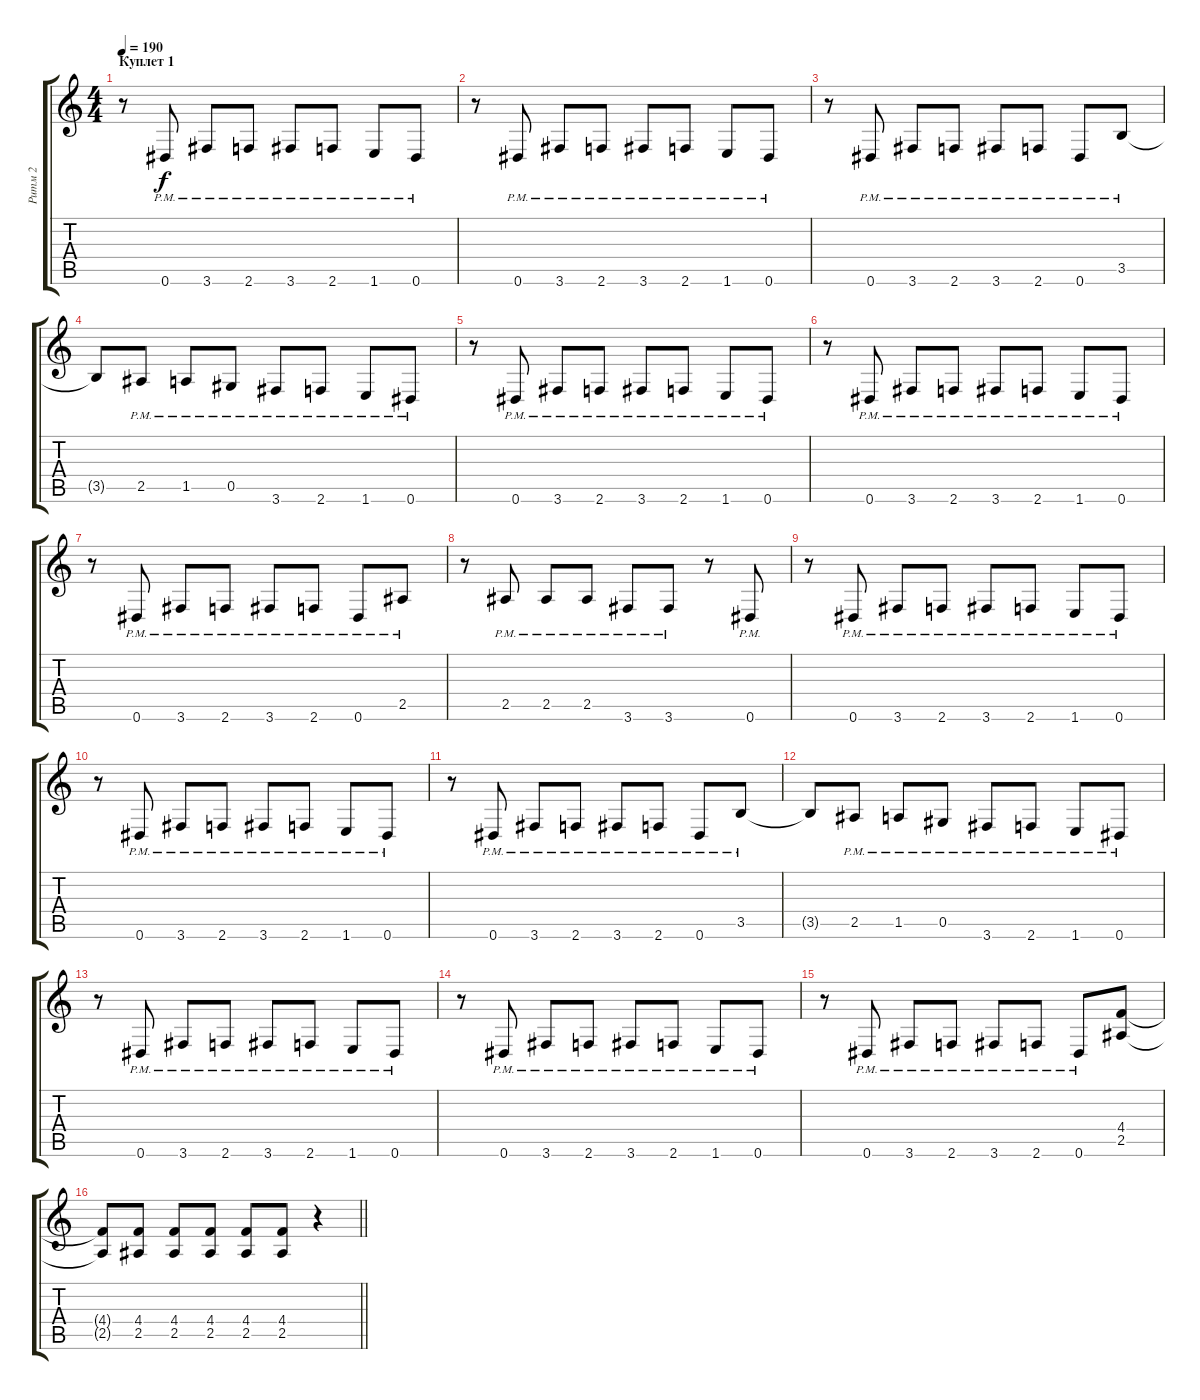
\track ("Ритм 2" "Ритм 2") {instrument distortionguitar}
\staff {score tabs}
\tuning (Eb4 Bb3 Gb3 Db3 Ab2 Eb2) {hide}
\ts (4 4)
\section ("" "Куплет 1")
\tempo 190
\clef g2
\ks c
r.8{dy f} 0.6{pm}.8 3.6{pm}.8 2.6{pm}.8 3.6{pm}.8 2.6{pm}.8 1.6{pm}.8 0.6{pm}.8 |
r.8 0.6{pm}.8 3.6{pm}.8 2.6{pm}.8 3.6{pm}.8 2.6{pm}.8 1.6{pm}.8 0.6{pm}.8 |
r.8 0.6{pm}.8 3.6{pm}.8 2.6{pm}.8 3.6{pm}.8 2.6{pm}.8 0.6{pm}.8 3.5{pm}.8 |
3.5{t}.8 2.5{pm}.8 1.5{pm}.8 0.5{pm}.8 3.6{pm}.8 2.6{pm}.8 1.6{pm}.8 0.6{pm}.8 |
r.8 0.6{pm}.8 3.6{pm}.8 2.6{pm}.8 3.6{pm}.8 2.6{pm}.8 1.6{pm}.8 0.6{pm}.8 |
r.8 0.6{pm}.8 3.6{pm}.8 2.6{pm}.8 3.6{pm}.8 2.6{pm}.8 1.6{pm}.8 0.6{pm}.8 |
r.8 0.6{pm}.8 3.6{pm}.8 2.6{pm}.8 3.6{pm}.8 2.6{pm}.8 0.6{pm}.8 2.5{pm}.8 |
r.8 2.5{pm}.8 2.5{pm}.8 2.5{pm}.8 3.6{pm}.8 3.6{pm}.8 r.8 0.6{pm}.8 |
r.8 0.6{pm}.8 3.6{pm}.8 2.6{pm}.8 3.6{pm}.8 2.6{pm}.8 1.6{pm}.8 0.6{pm}.8 |
r.8 0.6{pm}.8 3.6{pm}.8 2.6{pm}.8 3.6{pm}.8 2.6{pm}.8 1.6{pm}.8 0.6{pm}.8 |
r.8 0.6{pm}.8 3.6{pm}.8 2.6{pm}.8 3.6{pm}.8 2.6{pm}.8 0.6{pm}.8 3.5{pm}.8 |
3.5{t}.8 2.5{pm}.8 1.5{pm}.8 0.5{pm}.8 3.6{pm}.8 2.6{pm}.8 1.6{pm}.8 0.6{pm}.8 |
r.8 0.6{pm}.8 3.6{pm}.8 2.6{pm}.8 3.6{pm}.8 2.6{pm}.8 1.6{pm}.8 0.6{pm}.8 |
r.8 0.6{pm}.8 3.6{pm}.8 2.6{pm}.8 3.6{pm}.8 2.6{pm}.8 1.6{pm}.8 0.6{pm}.8 |
r.8 0.6{pm}.8 3.6{pm}.8 2.6{pm}.8 3.6{pm}.8 2.6{pm}.8 0.6{pm}.8 (4.4 2.5).8 |
\barLineRight lightlight
(4.4{t} 2.5{t}).8 (4.4 2.5).8 (4.4 2.5).8 (4.4 2.5).8 (4.4 2.5).8 (4.4 2.5).8 r.4
